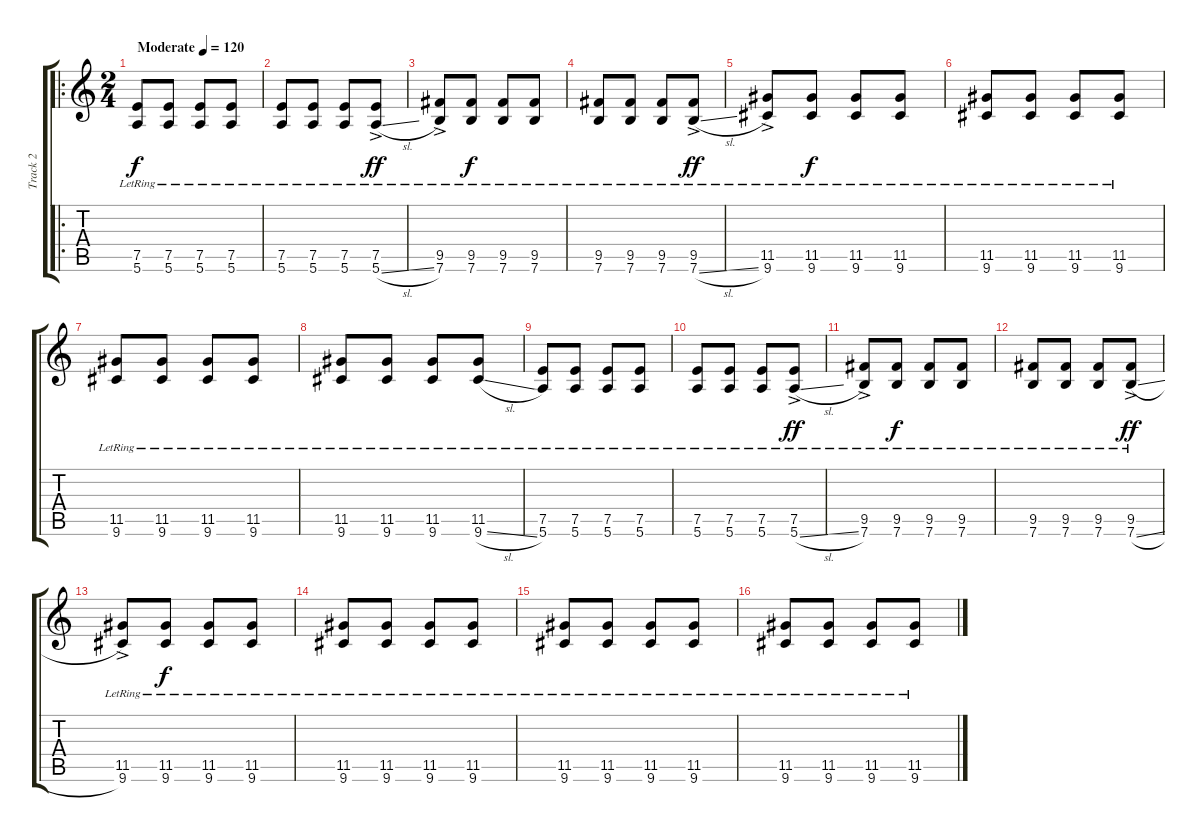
\track ("Track 2" "Track 2") {instrument distortionguitar}
\staff {score tabs}
\tuning (E4 B3 G3 D3 A2 E2) {hide}
\ro
\ts (2 4)
\tempo (120 "Moderate")
\clef g2
\ks c
(7.5{lr} 5.6{lr}).8{dy f instrument distortionguitar} (7.5{lr} 5.6{lr}).8 (7.5{lr} 5.6{lr}).8 (7.5{lr} 5.6{lr}).8 |
(7.5{lr} 5.6{lr}).8 (7.5{lr} 5.6{lr}).8 (7.5{lr} 5.6{lr}).8 (7.5{lr} 5.6{sl ac lr}).8{dy ff} |
(9.5{lr} 7.6{ac lr}).8 (9.5{lr} 7.6{lr}).8{dy f} (9.5{lr} 7.6{lr}).8 (9.5{lr} 7.6{lr}).8 |
(9.5{lr} 7.6{lr}).8 (9.5{lr} 7.6{lr}).8 (9.5{lr} 7.6{lr}).8 (9.5{lr} 7.6{sl ac lr}).8{dy ff} |
(11.5{lr} 9.6{ac lr}).8 (11.5{lr} 9.6{lr}).8{dy f} (11.5{lr} 9.6{lr}).8 (11.5{lr} 9.6{lr}).8 |
(11.5{lr} 9.6{lr}).8 (11.5{lr} 9.6{lr}).8 (11.5{lr} 9.6{lr}).8 (11.5{lr} 9.6{lr}).8 |
(11.5{lr} 9.6{lr}).8 (11.5{lr} 9.6{lr}).8 (11.5{lr} 9.6{lr}).8 (11.5{lr} 9.6{lr}).8 |
(11.5{lr} 9.6{lr}).8 (11.5{lr} 9.6{lr}).8 (11.5{lr} 9.6{lr}).8 (11.5{lr} 9.6{sl lr}).8 |
(7.5{lr} 5.6{lr}).8 (7.5{lr} 5.6{lr}).8 (7.5{lr} 5.6{lr}).8 (7.5{lr} 5.6{lr}).8 |
(7.5{lr} 5.6{lr}).8 (7.5{lr} 5.6{lr}).8 (7.5{lr} 5.6{lr}).8 (7.5{lr} 5.6{sl ac lr}).8{dy ff} |
(9.5{lr} 7.6{ac lr}).8 (9.5{lr} 7.6{lr}).8{dy f} (9.5{lr} 7.6{lr}).8 (9.5{lr} 7.6{lr}).8 |
(9.5{lr} 7.6{lr}).8 (9.5{lr} 7.6{lr}).8 (9.5{lr} 7.6{lr}).8 (9.5{lr} 7.6{sl ac lr}).8{dy ff} |
(11.5{lr} 9.6{ac lr}).8 (11.5{lr} 9.6{lr}).8{dy f} (11.5{lr} 9.6{lr}).8 (11.5{lr} 9.6{lr}).8 |
(11.5{lr} 9.6{lr}).8 (11.5{lr} 9.6{lr}).8 (11.5{lr} 9.6{lr}).8 (11.5{lr} 9.6{lr}).8 |
(11.5{lr} 9.6{lr}).8 (11.5{lr} 9.6{lr}).8 (11.5{lr} 9.6{lr}).8 (11.5{lr} 9.6{lr}).8 |
(11.5{lr} 9.6{lr}).8 (11.5{lr} 9.6{lr}).8 (11.5{lr} 9.6{lr}).8 (11.5{lr} 9.6{lr}).8
